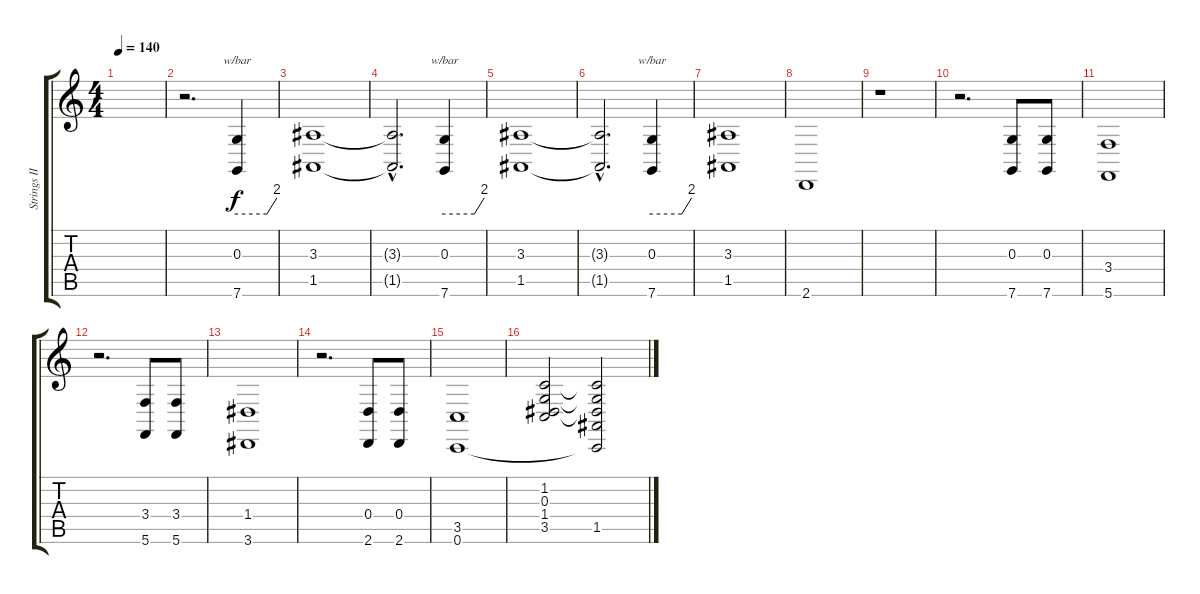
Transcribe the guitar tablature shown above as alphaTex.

\track ("Strings II" "Strings II") {instrument viola}
\staff {score tabs}
\tuning (E4 B3 G3 D3 A2 C2) {hide}
\ts (4 4)
\tempo 140
\clef g2
\ks c
|
r.2{d} (0.3 7.6).4{tbe (custom default 0 0 45 0 60 8)} |
(3.3 1.5).1 |
(3.3{hac t} 1.5{hac t}).2{d} (0.3 7.6).4{tbe (custom default 0 0 45 0 60 8)} |
(3.3 1.5).1 |
(3.3{hac t} 1.5{hac t}).2{d} (0.3 7.6).4{tbe (custom default 0 0 45 0 60 8)} |
(3.3 1.5).1 |
2.6.1 |
r.1 |
r.2{d} (0.3 7.6).8 (0.3 7.6).8 |
(3.4 5.6).1 |
r.2{d} (3.4 5.6).8 (3.4 5.6).8 |
(1.4 3.6).1 |
r.2{d} (0.4 2.6).8 (0.4 2.6).8 |
(3.5 0.6).1 |
(1.2 0.3 1.4 3.5).2 (1.2{t} 0.3{t} 1.4{t} 1.5 0.6{t}).2
